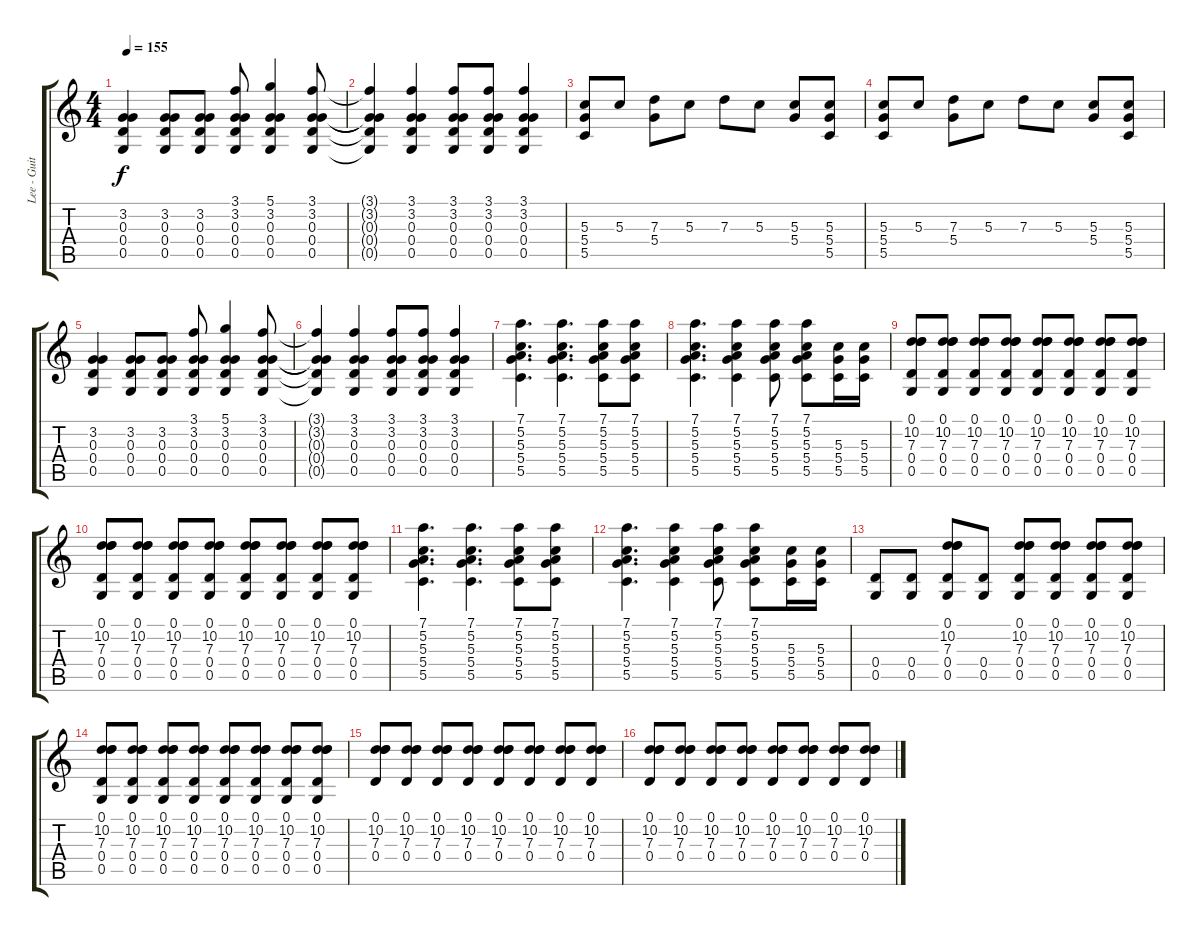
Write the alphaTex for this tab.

\track ("Lee - Guitar" "Lee - Guit") {instrument distortionguitar}
\staff {score tabs}
\tuning (D4 E3 G3 D3 G2 E2) {hide}
\ts (4 4)
\tempo 155
\clef g2
\ks c
(3.2 0.3 0.4 0.5).4{dy f} (3.2 0.3 0.4 0.5).8 (3.2 0.3 0.4 0.5).8 (3.1 3.2 0.3 0.4 0.5).8 (5.1 3.2 0.3 0.4 0.5).4 (3.1 3.2 0.3 0.4 0.5).8 |
(3.1{t} 3.2{t} 0.3{t} 0.4{t} 0.5{t}).4 (3.1 3.2 0.3 0.4 0.5).4 (3.1 3.2 0.3 0.4 0.5).8 (3.1 3.2 0.3 0.4 0.5).8 (3.1 3.2 0.3 0.4 0.5).4 |
(5.3 5.4 5.5).8 5.3.8 (7.3 5.4).8 5.3.8 7.3.8 5.3.8 (5.3 5.4).8 (5.3 5.4 5.5).8 |
(5.3 5.4 5.5).8 5.3.8 (7.3 5.4).8 5.3.8 7.3.8 5.3.8 (5.3 5.4).8 (5.3 5.4 5.5).8 |
(3.2 0.3 0.4 0.5).4 (3.2 0.3 0.4 0.5).8 (3.2 0.3 0.4 0.5).8 (3.1 3.2 0.3 0.4 0.5).8 (5.1 3.2 0.3 0.4 0.5).4 (3.1 3.2 0.3 0.4 0.5).8 |
(3.1{t} 3.2{t} 0.3{t} 0.4{t} 0.5{t}).4 (3.1 3.2 0.3 0.4 0.5).4 (3.1 3.2 0.3 0.4 0.5).8 (3.1 3.2 0.3 0.4 0.5).8 (3.1 3.2 0.3 0.4 0.5).4 |
(7.1 5.2 5.3 5.4 5.5).4{d} (7.1 5.2 5.3 5.4 5.5).4{d} (7.1 5.2 5.3 5.4 5.5).8 (7.1 5.2 5.3 5.4 5.5).8 |
(7.1 5.2 5.3 5.4 5.5).4{d} (7.1 5.2 5.3 5.4 5.5).4 (7.1 5.2 5.3 5.4 5.5).8 (7.1 5.2 5.3 5.4 5.5).8 (5.3 5.4 5.5).16 (5.3 5.4 5.5).16 |
(0.1 10.2 7.3 0.4 0.5).8 (0.1 10.2 7.3 0.4 0.5).8 (0.1 10.2 7.3 0.4 0.5).8 (0.1 10.2 7.3 0.4 0.5).8 (0.1 10.2 7.3 0.4 0.5).8 (0.1 10.2 7.3 0.4 0.5).8 (0.1 10.2 7.3 0.4 0.5).8 (0.1 10.2 7.3 0.4 0.5).8 |
(0.1 10.2 7.3 0.4 0.5).8 (0.1 10.2 7.3 0.4 0.5).8 (0.1 10.2 7.3 0.4 0.5).8 (0.1 10.2 7.3 0.4 0.5).8 (0.1 10.2 7.3 0.4 0.5).8 (0.1 10.2 7.3 0.4 0.5).8 (0.1 10.2 7.3 0.4 0.5).8 (0.1 10.2 7.3 0.4 0.5).8 |
(7.1 5.2 5.3 5.4 5.5).4{d} (7.1 5.2 5.3 5.4 5.5).4{d} (7.1 5.2 5.3 5.4 5.5).8 (7.1 5.2 5.3 5.4 5.5).8 |
(7.1 5.2 5.3 5.4 5.5).4{d} (7.1 5.2 5.3 5.4 5.5).4 (7.1 5.2 5.3 5.4 5.5).8 (7.1 5.2 5.3 5.4 5.5).8 (5.3 5.4 5.5).16 (5.3 5.4 5.5).16 |
(0.4 0.5).8 (0.4 0.5).8 (0.1 10.2 7.3 0.4 0.5).8 (0.4 0.5).8 (0.1 10.2 7.3 0.4 0.5).8 (0.1 10.2 7.3 0.4 0.5).8 (0.1 10.2 7.3 0.4 0.5).8 (0.1 10.2 7.3 0.4 0.5).8 |
(0.1 10.2 7.3 0.4 0.5).8 (0.1 10.2 7.3 0.4 0.5).8 (0.1 10.2 7.3 0.4 0.5).8 (0.1 10.2 7.3 0.4 0.5).8 (0.1 10.2 7.3 0.4 0.5).8 (0.1 10.2 7.3 0.4 0.5).8 (0.1 10.2 7.3 0.4 0.5).8 (0.1 10.2 7.3 0.4 0.5).8 |
(0.1 10.2 7.3 0.4).8 (0.1 10.2 7.3 0.4).8 (0.1 10.2 7.3 0.4).8 (0.1 10.2 7.3 0.4).8 (0.1 10.2 7.3 0.4).8 (0.1 10.2 7.3 0.4).8 (0.1 10.2 7.3 0.4).8 (0.1 10.2 7.3 0.4).8 |
(0.1 10.2 7.3 0.4).8 (0.1 10.2 7.3 0.4).8 (0.1 10.2 7.3 0.4).8 (0.1 10.2 7.3 0.4).8 (0.1 10.2 7.3 0.4).8 (0.1 10.2 7.3 0.4).8 (0.1 10.2 7.3 0.4).8 (0.1 10.2 7.3 0.4).8
